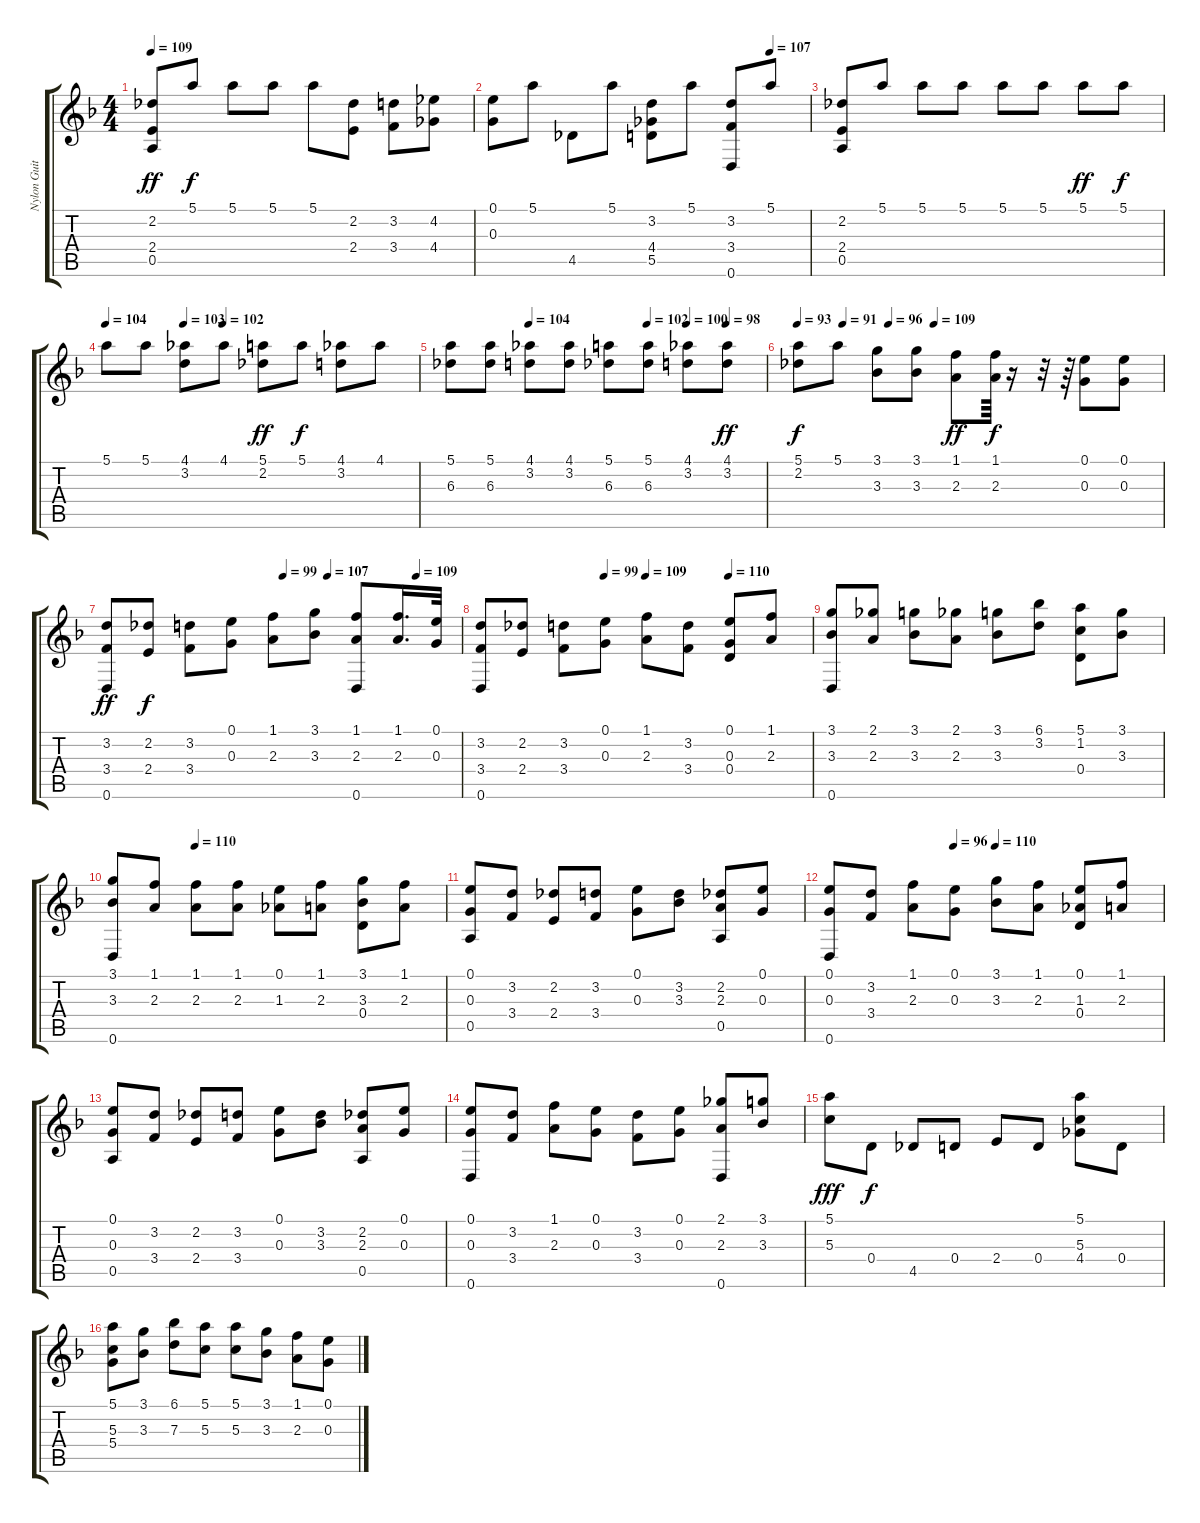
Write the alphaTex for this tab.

\track ("Nylon Guitar" "Nylon Guit") {instrument acousticguitarnylon}
\staff {score tabs}
\tuning (E4 B3 G3 D3 A2 D2) {hide}
\ts (4 4)
\tempo 109
\clef g2
\ks f
(2.2 2.4 0.5).8{dy ff} 5.1.8{dy f} 5.1.8 5.1.8 5.1.8 (2.2 2.4).8 (3.2 3.4).8 (4.2 4.4).8 |
\tempo (107 0.875)
(0.1 0.3).8 5.1.8 4.5.8 5.1.8 (3.2 4.4 5.5).8 5.1.8 (3.2 3.4 0.6).8 5.1.8 |
(2.2 2.4 0.5).8 5.1.8{volume 11} 5.1.8{volume 12} 5.1.8{volume 12} 5.1.8{volume 12} 5.1.8{volume 12} 5.1.8{dy ff volume 12} 5.1.8{dy f volume 12} |
\tempo 104
\tempo (103 0.25)
\tempo (102 0.375)
5.1.8 5.1.8 (4.1 3.2).8 4.1.8 (5.1 2.2).8{dy ff} 5.1.8{dy f} (4.1 3.2).8 4.1.8 |
\tempo (104 0.25)
\tempo (102 0.625)
\tempo (100 0.75)
\tempo (98 0.875)
(5.1 6.3).8 (5.1 6.3).8 (4.1 3.2).8 (4.1 3.2).8 (5.1 6.3).8 (5.1 6.3).8 (4.1 3.2).8 (4.1 3.2).8{dy ff} |
\tempo 93
\tempo (91 0.125)
\tempo (96 0.25)
\tempo (109 0.375)
(5.1 2.2).8{dy f} 5.1.8 (3.1 3.3).8 (3.1 3.3).8 (1.1 2.3).8{dy ff} (1.1 2.3).64{dy f} r.16 r.32 r.64 (0.1 0.3).8 (0.1 0.3).8 |
\tempo (99 0.5)
\tempo (107 0.625)
\tempo (109 0.875)
(3.2 3.4 0.6).8{dy ff} (2.2 2.4).8{dy f} (3.2 3.4).8 (0.1 0.3).8 (1.1 2.3).8 (3.1 3.3).8 (1.1 2.3 0.6).8 (1.1 2.3).16{d} (0.1 0.3).32 |
\tempo (99 0.375)
\tempo (109 0.5)
\tempo (110 0.75)
(3.2 3.4 0.6).8 (2.2 2.4).8 (3.2 3.4).8 (0.1 0.3).8 (1.1 2.3).8 (3.2 3.4).8 (0.1 0.3 0.4).8 (1.1 2.3).8 |
(3.1 3.3 0.6).8 (2.1 2.3).8 (3.1 3.3).8 (2.1 2.3).8 (3.1 3.3).8 (6.1 3.2).8 (5.1 1.2 0.4).8 (3.1 3.3).8 |
\tempo (110 0.25)
(3.1 3.3 0.6).8 (1.1 2.3).8 (1.1 2.3).8 (1.1 2.3).8 (0.1 1.3).8 (1.1 2.3).8 (3.1 3.3 0.4).8 (1.1 2.3).8 |
(0.1 0.3 0.5).8 (3.2 3.4).8 (2.2 2.4).8 (3.2 3.4).8 (0.1 0.3).8 (3.2 3.3).8 (2.2 2.3 0.5).8 (0.1 0.3).8 |
\tempo (96 0.375)
\tempo (110 0.5)
(0.1 0.3 0.6).8 (3.2 3.4).8 (1.1 2.3).8 (0.1 0.3).8 (3.1 3.3).8 (1.1 2.3).8 (0.1 1.3 0.4).8 (1.1 2.3).8 |
(0.1 0.3 0.5).8 (3.2 3.4).8 (2.2 2.4).8 (3.2 3.4).8 (0.1 0.3).8 (3.2 3.3).8 (2.2 2.3 0.5).8 (0.1 0.3).8 |
(0.1 0.3 0.6).8 (3.2 3.4).8 (1.1 2.3).8 (0.1 0.3).8 (3.2 3.4).8 (0.1 0.3).8 (2.1 2.3 0.6).8 (3.1 3.3).8 |
(5.1 5.3).8{dy fff} 0.4.8{dy f} 4.5.8 0.4.8 2.4.8 0.4.8 (5.1 5.3 4.4).8 0.4.8 |
(5.1 5.3 5.4).8 (3.1 3.3).8 (6.1 7.3).8 (5.1 5.3).8 (5.1 5.3).8 (3.1 3.3).8 (1.1 2.3).8 (0.1 0.3).8
